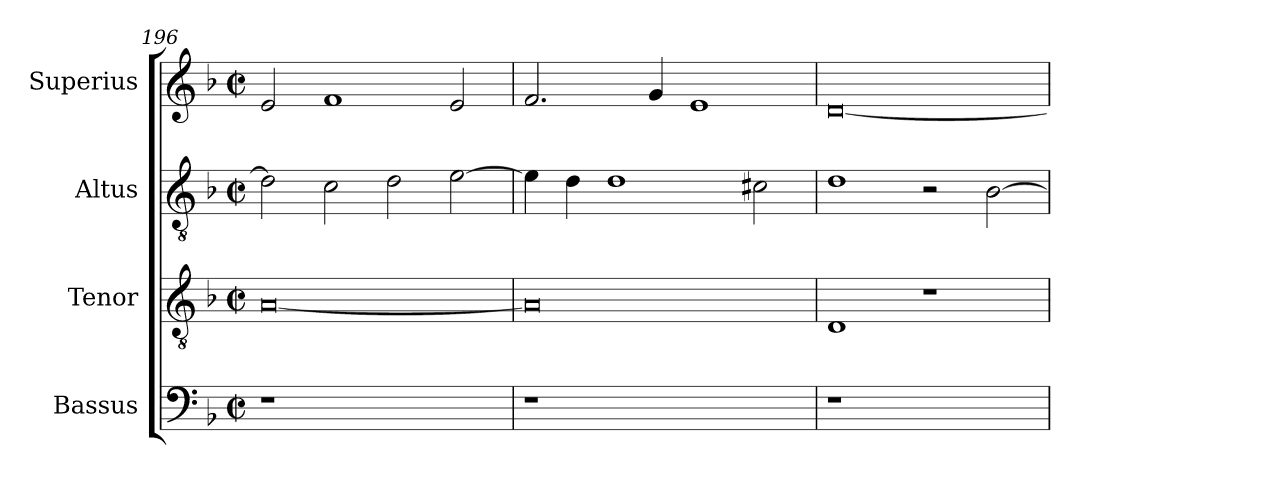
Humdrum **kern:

**kern	**kern	**kern	**kern
*part4	*part3	*part2	*part1
*staff4	*staff3	*staff2	*staff1
*I"Bassus	*I"Tenor	*I"Altus	*I"Superius
*I'B.	*I'T.	*	*I'S.
!!LO:PB:g=z
*clefF4	*clefGv2	*clefGv2	*clefG2
*	*ITrd7c12	*ITrd7c12	*
*k[b-]	*k[b-]	*k[b-]	*k[b-]
*F:	*F:	*F:	*F:
*M2/2	*M2/2	*M2/2	*M2/2
*met(c|)	*met(c|)	*met(c|)	*met(c|)
=196	=196	=196	=196
!LO:N:vis=1	!	!	!
1r	[<0AAi	2Di\]	2ei/
.	.	2Ci\	1fi
1ryy	.	2Di\	.
.	.	[>2Ei\	2ei/
=197	=197	=197	=197
!LO:N:vis=1	!	!	!
1r	0AAi]	4Ei\]	2.fi/
.	.	4Di\	.
.	.	1Di	.
.	.	.	4gi/
1ryy	.	.	1ei
.	.	2C#Xi\	.
=198	=198	=198	=198
!LO:N:vis=1	!	!	!
1r	1DDi	1Di	[<0di
1ryy	1r	2r	.
.	.	[>2BB-i\	.
=	=	=	=
*-	*-	*-	*-
